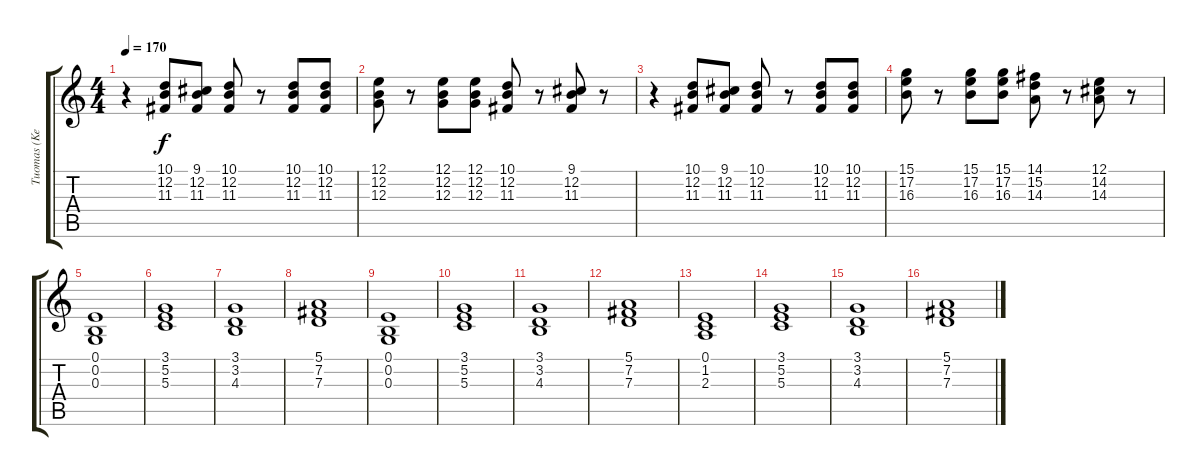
\track ("Tuomas (Keyboard 1)" "Tuomas (Ke") {instrument stringensemble1}
\staff {score tabs}
\tuning (E4 B3 G3 D3 A2 E2) {hide}
\ts (4 4)
\tempo 170
\clef g2
\ks c
r.4{dy f} (10.1 12.2 11.3).8 (9.1 12.2 11.3).8 (10.1 12.2 11.3).8 r.8 (10.1 12.2 11.3).8 (10.1 12.2 11.3).8 |
(12.1 12.2 12.3).8 r.8 (12.1 12.2 12.3).8 (12.1 12.2 12.3).8 (10.1 12.2 11.3).8 r.8 (9.1 12.2 11.3).8 r.8 |
r.4 (10.1 12.2 11.3).8 (9.1 12.2 11.3).8 (10.1 12.2 11.3).8 r.8 (10.1 12.2 11.3).8 (10.1 12.2 11.3).8 |
(15.1 17.2 16.3).8 r.8 (15.1 17.2 16.3).8 (15.1 17.2 16.3).8 (14.1 15.2 14.3).8 r.8 (12.1 14.2 14.3).8 r.8 |
(0.1 0.2 0.3).1 |
(3.1 5.2 5.3).1 |
(3.1 3.2 4.3).1 |
(5.1 7.2 7.3).1 |
(0.1 0.2 0.3).1 |
(3.1 5.2 5.3).1 |
(3.1 3.2 4.3).1 |
(5.1 7.2 7.3).1 |
(0.1 1.2 2.3).1 |
(3.1 5.2 5.3).1 |
(3.1 3.2 4.3).1 |
(5.1 7.2 7.3).1
